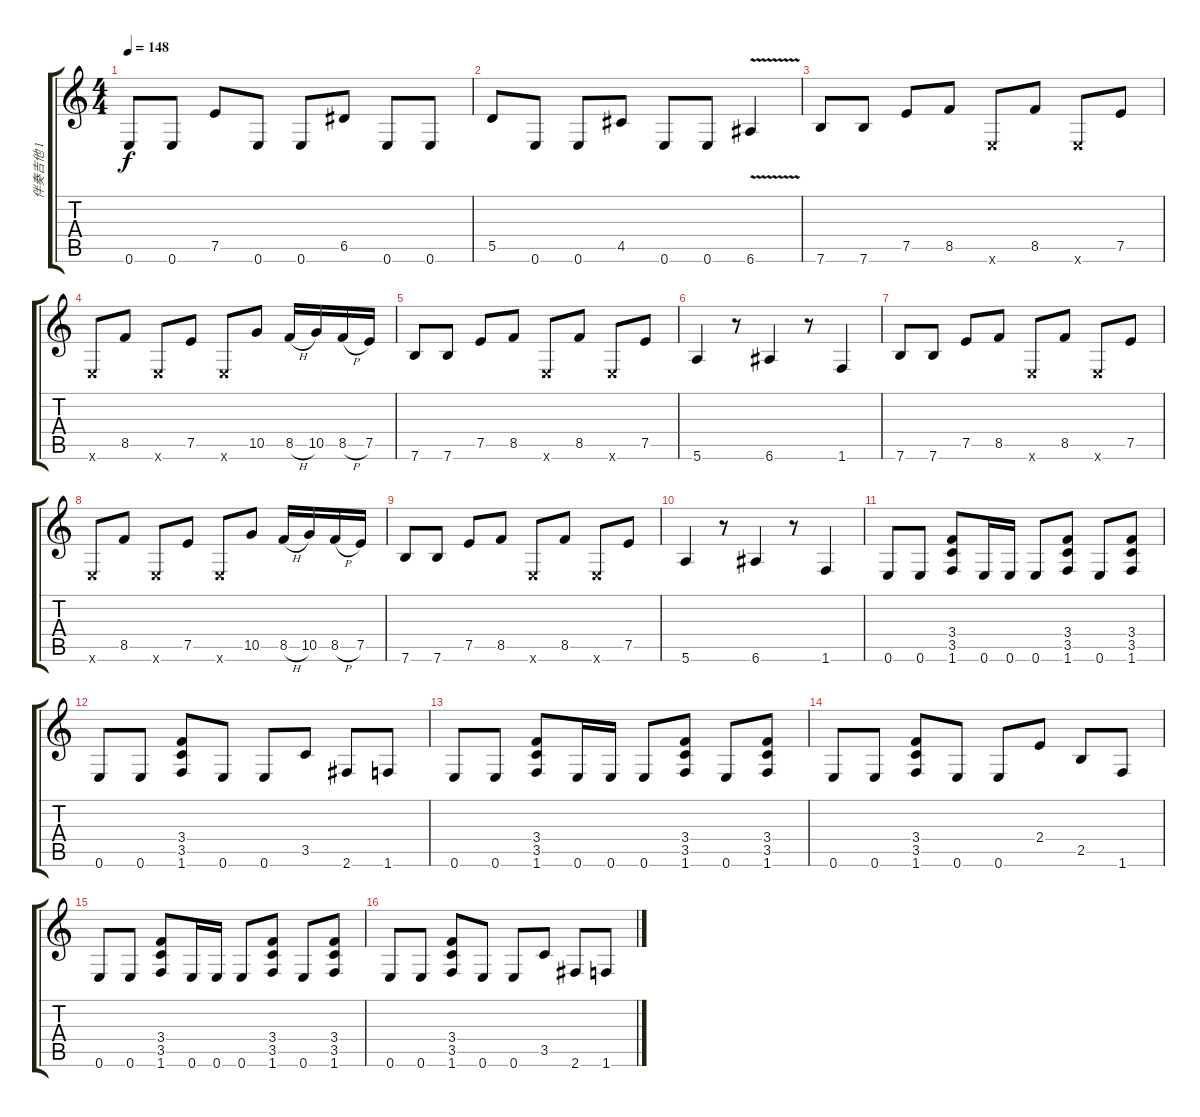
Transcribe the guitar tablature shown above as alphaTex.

\track ("伴奏吉他 1" "伴奏吉他 1") {instrument overdrivenguitar}
\staff {score tabs}
\tuning (E4 B3 G3 D3 A2 E2) {hide}
\ts (4 4)
\tempo 148
\clef g2
\ks c
0.6.8{dy f} 0.6.8 7.5.8 0.6.8 0.6.8 6.5.8 0.6.8 0.6.8 |
5.5.8 0.6.8 0.6.8 4.5.8 0.6.8 0.6.8 6.6{v}.4 |
7.6.8 7.6.8 7.5.8 8.5.8 0.6{x}.8 8.5.8 0.6{x}.8 7.5.8 |
0.6{x}.8 8.5.8 0.6{x}.8 7.5.8 0.6{x}.8 10.5.8 8.5{h}.16 10.5.16 8.5{h}.16 7.5.16 |
7.6.8 7.6.8 7.5.8 8.5.8 0.6{x}.8 8.5.8 0.6{x}.8 7.5.8 |
5.6.4 r.8 6.6.4 r.8 1.6.4 |
7.6.8 7.6.8 7.5.8 8.5.8 0.6{x}.8 8.5.8 0.6{x}.8 7.5.8 |
0.6{x}.8 8.5.8 0.6{x}.8 7.5.8 0.6{x}.8 10.5.8 8.5{h}.16 10.5.16 8.5{h}.16 7.5.16 |
7.6.8 7.6.8 7.5.8 8.5.8 0.6{x}.8 8.5.8 0.6{x}.8 7.5.8 |
5.6.4 r.8 6.6.4 r.8 1.6.4 |
0.6.8 0.6.8 (3.4 3.5 1.6).8 0.6.16 0.6.16 0.6.8 (3.4 3.5 1.6).8 0.6.8 (3.4 3.5 1.6).8 |
0.6.8 0.6.8 (3.4 3.5 1.6).8 0.6.8 0.6.8 3.5.8 2.6.8 1.6.8 |
0.6.8 0.6.8 (3.4 3.5 1.6).8 0.6.16 0.6.16 0.6.8 (3.4 3.5 1.6).8 0.6.8 (3.4 3.5 1.6).8 |
0.6.8 0.6.8 (3.4 3.5 1.6).8 0.6.8 0.6.8 2.4.8 2.5.8 1.6.8 |
0.6.8 0.6.8 (3.4 3.5 1.6).8 0.6.16 0.6.16 0.6.8 (3.4 3.5 1.6).8 0.6.8 (3.4 3.5 1.6).8 |
0.6.8 0.6.8 (3.4 3.5 1.6).8 0.6.8 0.6.8 3.5.8 2.6.8 1.6.8
